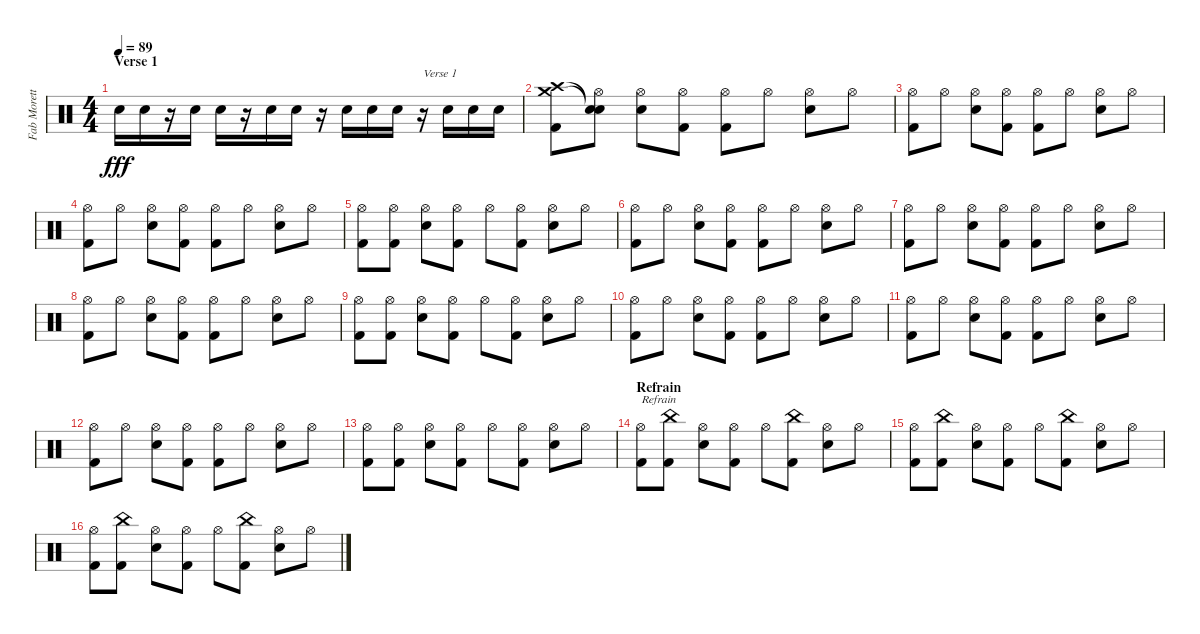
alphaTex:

\track ("Fab Moretti" "Fab Morett") {instrument percussion}
\staff {score}
\articulation defaults
\ts (4 4)
\section ("" "Verse 1")
\tempo 89
\clef neutral
\ks c "Snare (hit) 2".16{dy fff} "Snare (hit) 2".16
r.16 "Snare (hit) 2".16 "Snare (hit) 2".16 r.16 "Snare (hit) 2".16 "Snare (hit) 2".16 r.16 "Snare (hit) 2".16 "Snare (hit) 2".16 "Snare (hit) 2".16 r.16{txt "Verse 1"} "Snare (hit) 2".16 "Snare (hit) 2".16 "Snare (hit) 2".16 |
("Kick (hit) 2" "Crash medium (hit)" "Crash high (hit)").8 ("Hi-Hat (open)" "Snare (hit)"{t} "Snare (hit)"{t}).8 ("Hi-Hat (open)" "Snare (hit) 2").8 ("Hi-Hat (open)" "Kick (hit) 2").8 ("Hi-Hat (open)" "Kick (hit) 2").8 "Hi-Hat (open)".8 ("Hi-Hat (open)" "Snare (hit) 2").8 "Hi-Hat (open)".8 |
("Hi-Hat (open)" "Kick (hit) 2").8 "Hi-Hat (open)".8 ("Hi-Hat (open)" "Snare (hit) 2").8 ("Hi-Hat (open)" "Kick (hit) 2").8 ("Hi-Hat (open)" "Kick (hit) 2").8 "Hi-Hat (open)".8 ("Hi-Hat (open)" "Snare (hit) 2").8 "Hi-Hat (open)".8 |
("Hi-Hat (open)" "Kick (hit) 2").8 "Hi-Hat (open)".8 ("Hi-Hat (open)" "Snare (hit) 2").8 ("Hi-Hat (open)" "Kick (hit) 2").8 ("Hi-Hat (open)" "Kick (hit) 2").8 "Hi-Hat (open)".8 ("Hi-Hat (open)" "Snare (hit) 2").8 "Hi-Hat (open)".8 |
("Hi-Hat (open)" "Kick (hit) 2").8 ("Hi-Hat (open)" "Kick (hit) 2").8 ("Hi-Hat (open)" "Snare (hit) 2").8 ("Hi-Hat (open)" "Kick (hit) 2").8 "Hi-Hat (open)".8 ("Hi-Hat (open)" "Kick (hit) 2").8 ("Hi-Hat (open)" "Snare (hit) 2").8 "Hi-Hat (open)".8 |
("Hi-Hat (open)" "Kick (hit) 2").8 "Hi-Hat (open)".8 ("Hi-Hat (open)" "Snare (hit) 2").8 ("Hi-Hat (open)" "Kick (hit) 2").8 ("Hi-Hat (open)" "Kick (hit) 2").8 "Hi-Hat (open)".8 ("Hi-Hat (open)" "Snare (hit) 2").8 "Hi-Hat (open)".8 |
("Hi-Hat (open)" "Kick (hit) 2").8 "Hi-Hat (open)".8 ("Hi-Hat (open)" "Snare (hit) 2").8 ("Hi-Hat (open)" "Kick (hit) 2").8 ("Hi-Hat (open)" "Kick (hit) 2").8 "Hi-Hat (open)".8 ("Hi-Hat (open)" "Snare (hit) 2").8 "Hi-Hat (open)".8 |
("Hi-Hat (open)" "Kick (hit) 2").8 "Hi-Hat (open)".8 ("Hi-Hat (open)" "Snare (hit) 2").8 ("Hi-Hat (open)" "Kick (hit) 2").8 ("Hi-Hat (open)" "Kick (hit) 2").8 "Hi-Hat (open)".8 ("Hi-Hat (open)" "Snare (hit) 2").8 "Hi-Hat (open)".8 |
("Hi-Hat (open)" "Kick (hit) 2").8 ("Hi-Hat (open)" "Kick (hit) 2").8 ("Hi-Hat (open)" "Snare (hit) 2").8 ("Hi-Hat (open)" "Kick (hit) 2").8 "Hi-Hat (open)".8 ("Hi-Hat (open)" "Kick (hit) 2").8 ("Hi-Hat (open)" "Snare (hit) 2").8 "Hi-Hat (open)".8 |
("Hi-Hat (open)" "Kick (hit) 2").8 "Hi-Hat (open)".8 ("Hi-Hat (open)" "Snare (hit) 2").8 ("Hi-Hat (open)" "Kick (hit) 2").8 ("Hi-Hat (open)" "Kick (hit) 2").8 "Hi-Hat (open)".8 ("Hi-Hat (open)" "Snare (hit) 2").8 "Hi-Hat (open)".8 |
("Hi-Hat (open)" "Kick (hit) 2").8 "Hi-Hat (open)".8 ("Hi-Hat (open)" "Snare (hit) 2").8 ("Hi-Hat (open)" "Kick (hit) 2").8 ("Hi-Hat (open)" "Kick (hit) 2").8 "Hi-Hat (open)".8 ("Hi-Hat (open)" "Snare (hit) 2").8 "Hi-Hat (open)".8 |
("Hi-Hat (open)" "Kick (hit) 2").8 "Hi-Hat (open)".8 ("Hi-Hat (open)" "Snare (hit) 2").8 ("Hi-Hat (open)" "Kick (hit) 2").8 ("Hi-Hat (open)" "Kick (hit) 2").8 "Hi-Hat (open)".8 ("Hi-Hat (open)" "Snare (hit) 2").8 "Hi-Hat (open)".8 |
("Hi-Hat (open)" "Kick (hit) 2").8 ("Hi-Hat (open)" "Kick (hit) 2").8 ("Hi-Hat (open)" "Snare (hit) 2").8 ("Hi-Hat (open)" "Kick (hit) 2").8 "Hi-Hat (open)".8 ("Hi-Hat (open)" "Kick (hit) 2").8 ("Hi-Hat (open)" "Snare (hit) 2").8 "Hi-Hat (open)".8 |
\section ("" "Refrain")
("Hi-Hat (open)" "Kick (hit) 2").8{txt "Refrain"} ("China (hit)" "Kick (hit) 2").8 ("Hi-Hat (open)" "Snare (hit) 2").8 ("Hi-Hat (open)" "Kick (hit) 2").8 "Hi-Hat (open)".8 ("China (hit)" "Kick (hit) 2").8 ("Hi-Hat (open)" "Snare (hit) 2").8 "Hi-Hat (open)".8 |
("Hi-Hat (open)" "Kick (hit) 2").8 ("China (hit)" "Kick (hit) 2").8 ("Hi-Hat (open)" "Snare (hit) 2").8 ("Hi-Hat (open)" "Kick (hit) 2").8 "Hi-Hat (open)".8 ("China (hit)" "Kick (hit) 2").8 ("Hi-Hat (open)" "Snare (hit) 2").8 "Hi-Hat (open)".8 |
("Hi-Hat (open)" "Kick (hit) 2").8 ("China (hit)" "Kick (hit) 2").8 ("Hi-Hat (open)" "Snare (hit) 2").8 ("Hi-Hat (open)" "Kick (hit) 2").8 "Hi-Hat (open)".8 ("China (hit)" "Kick (hit) 2").8 ("Hi-Hat (open)" "Snare (hit) 2").8 "Hi-Hat (open)".8
